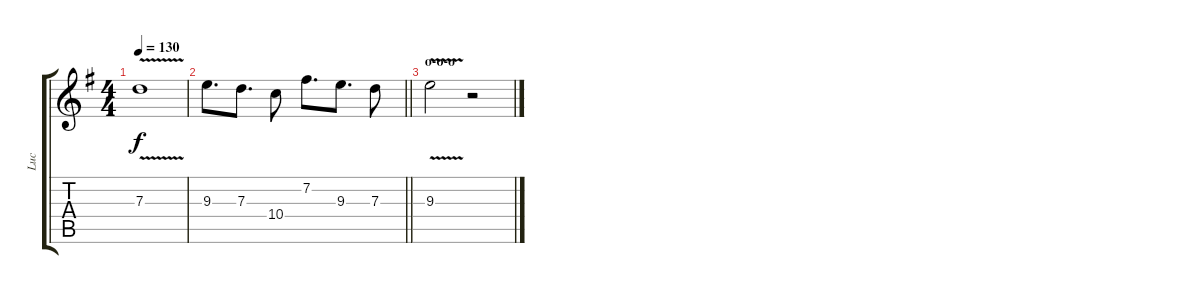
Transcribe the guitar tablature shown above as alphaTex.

\track ("Luc" "Luc") {instrument distortionguitar}
\staff {score tabs}
\tuning (E4 B3 G3 D3 A2 E2) {hide}
\ts (4 4)
\tempo 130
\clef g2
\ks eminor
7.3{v}.1{dy f} |
\barLineRight lightlight
9.3.8{d} 7.3.8{d} 10.4.8 7.2.8{d} 9.3.8{d} 7.3.8 |
\section ("" "o-o-o")
9.3{v}.2 r.2
